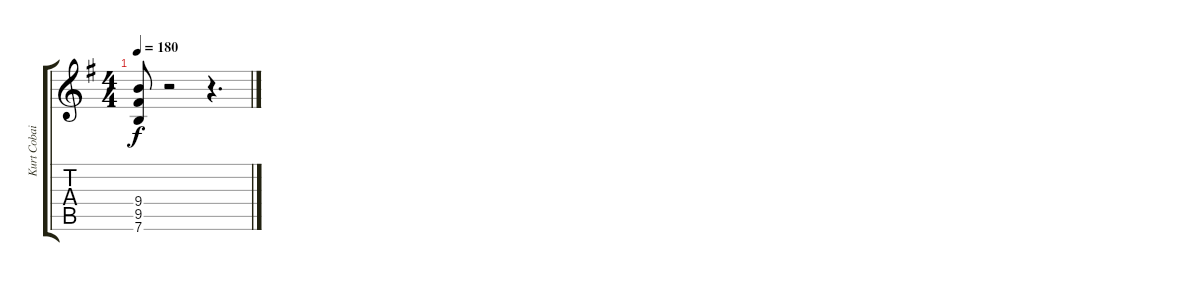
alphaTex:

\track ("Kurt Cobain" "Kurt Cobai") {instrument distortionguitar}
\staff {score tabs}
\tuning (E4 B3 G3 D3 A2 E2) {hide}
\ts (4 4)
\tempo 180
\clef g2
\ks g
(9.4 9.5 7.6).8{dy f} r.2 r.4{d}
